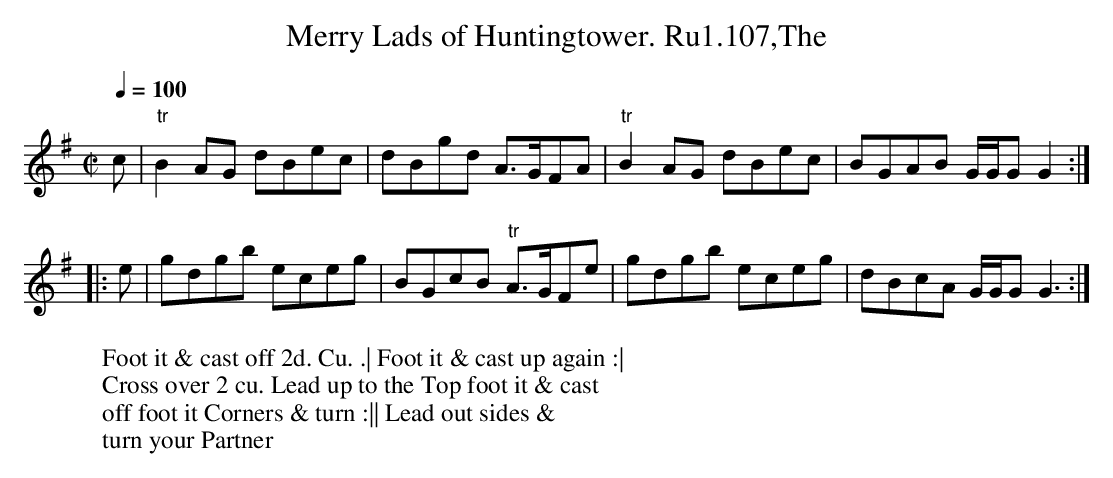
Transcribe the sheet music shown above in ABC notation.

X:1
T:Merry Lads of Huntingtower. Ru1.107,The
M:C|
L:1/8
Q:1/4=100
K:G
c|"tr"B2AG dBec|dBgd A>GFA|"tr"B2AG dBec|BGAB G/G/GG2:|
|:e|gdgb eceg|BGcB "tr"A>GFe|gdgb eceg|dBcA G/G/GG3:|
W:Foot it & cast off 2d. Cu. .| Foot it & cast up again :|
W:Cross over 2 cu. Lead up to the Top foot it & cast
W:off foot it Corners & turn :|| Lead out sides &
W:turn your Partner
